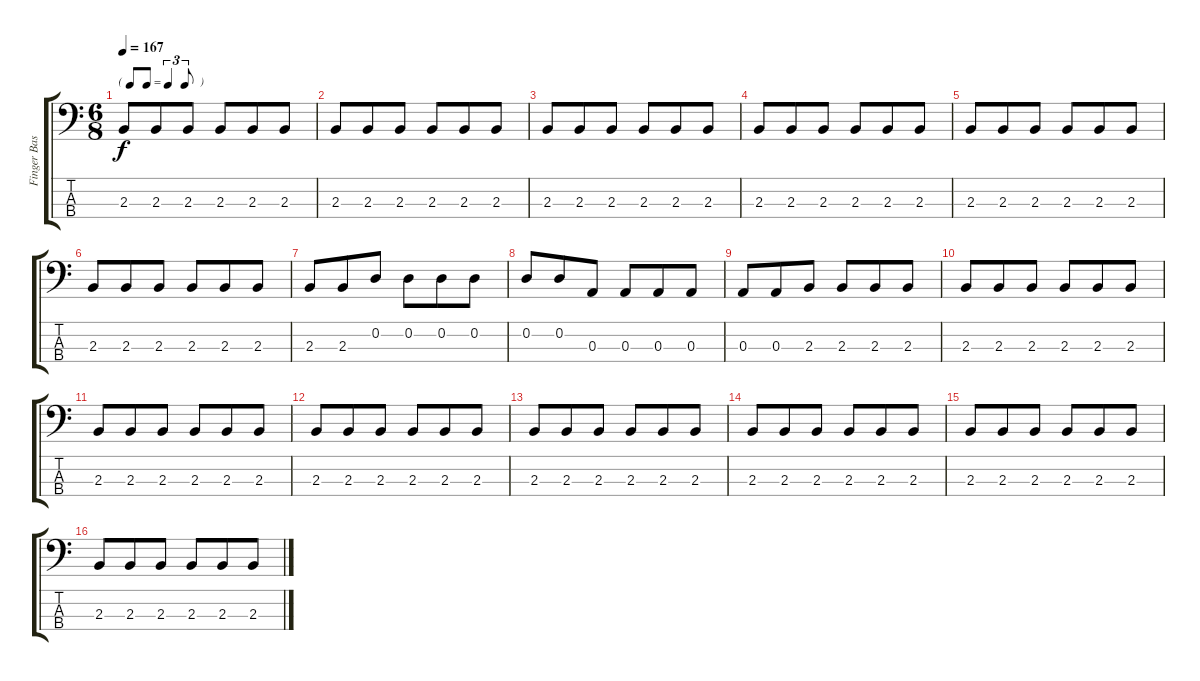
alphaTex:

\track ("Finger Bass" "Finger Bas") {instrument electricbassfinger}
\staff {score tabs}
\tuning (G2 D2 A1 E1) {hide}
\ts (6 8)
\tf triplet8th
\tempo 167
\clef f4
\ks c
2.3.8{dy f} 2.3.8 2.3.8 2.3.8 2.3.8 2.3.8 |
2.3.8 2.3.8 2.3.8 2.3.8 2.3.8 2.3.8 |
2.3.8 2.3.8 2.3.8 2.3.8 2.3.8 2.3.8 |
2.3.8 2.3.8 2.3.8 2.3.8 2.3.8 2.3.8 |
2.3.8 2.3.8 2.3.8 2.3.8 2.3.8 2.3.8 |
2.3.8 2.3.8 2.3.8 2.3.8 2.3.8 2.3.8 |
2.3.8 2.3.8 0.2.8 0.2.8 0.2.8 0.2.8 |
0.2.8 0.2.8 0.3.8 0.3.8 0.3.8 0.3.8 |
0.3.8 0.3.8 2.3.8 2.3.8 2.3.8 2.3.8 |
2.3.8 2.3.8 2.3.8 2.3.8 2.3.8 2.3.8 |
2.3.8 2.3.8 2.3.8 2.3.8 2.3.8 2.3.8 |
2.3.8 2.3.8 2.3.8 2.3.8 2.3.8 2.3.8 |
2.3.8 2.3.8 2.3.8 2.3.8 2.3.8 2.3.8 |
2.3.8 2.3.8 2.3.8 2.3.8 2.3.8 2.3.8 |
2.3.8 2.3.8 2.3.8 2.3.8 2.3.8 2.3.8 |
2.3.8 2.3.8 2.3.8 2.3.8 2.3.8 2.3.8
